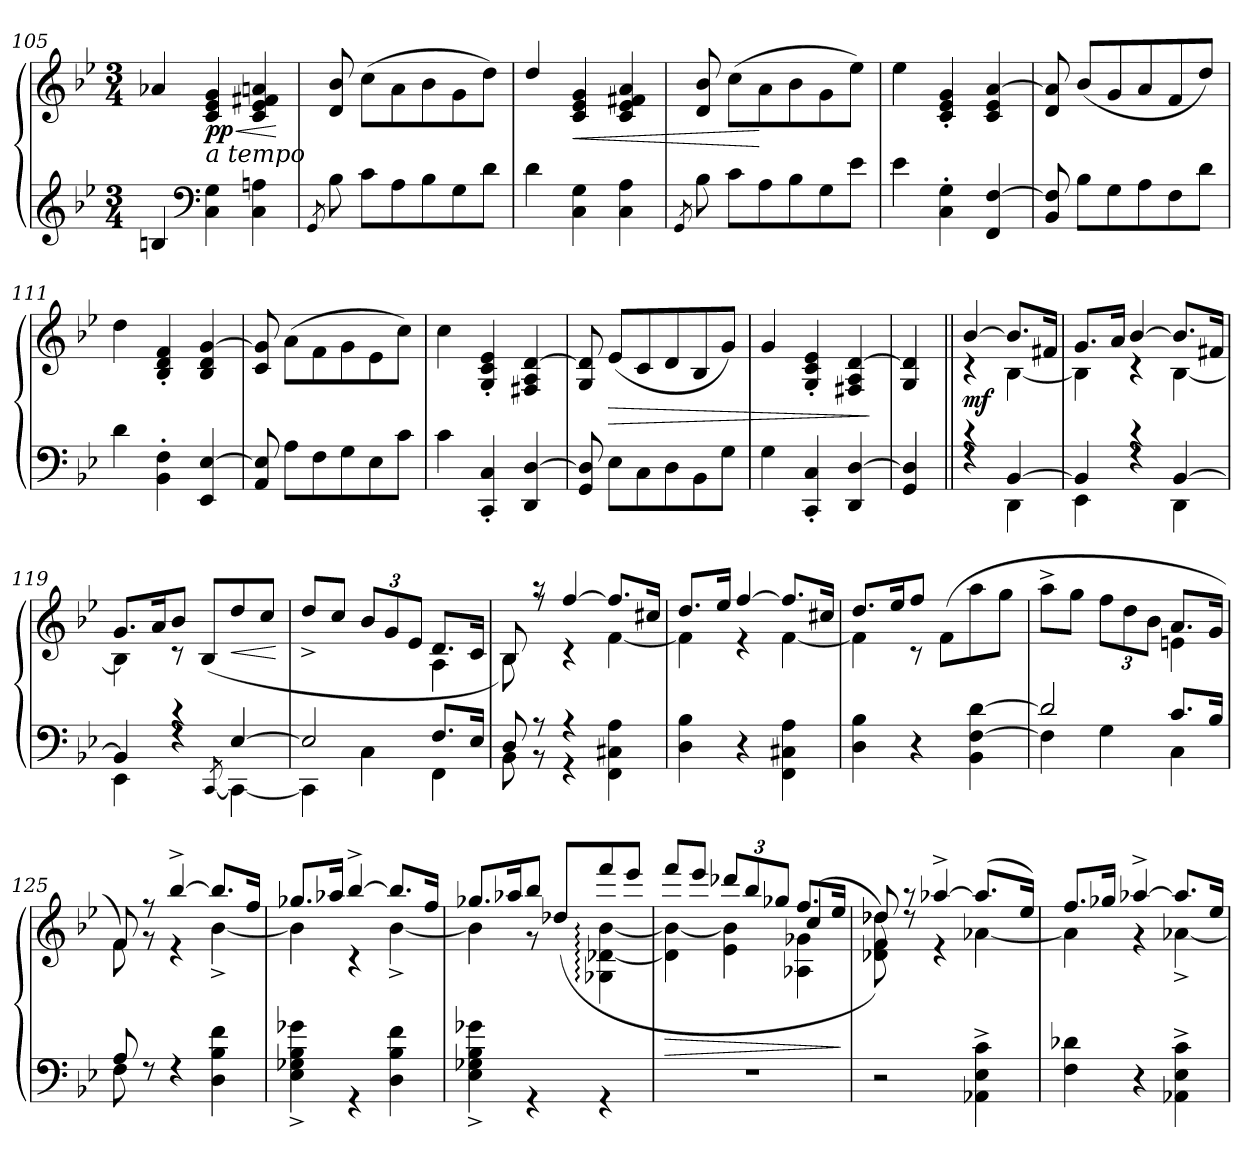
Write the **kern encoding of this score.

**kern	**kern	**dynam
*part1	*part1	*part1
*staff2	*staff1	*staff1/2
*clefG2	*clefG2	*
*k[b-e-]	*k[b-e-]	*
*B-:	*B-:	*
*M3/4	*M3/4	*
=105	=105	=105
4Bn/	4a-X/	.
*clefF4	*	*
!	!LO:TX:b:i:t=a tempo	!
!	!	!LO:HP:b
!	!	!LO:DY:n=1:b
4C\ 4G\	4c/ 4e-/ 4g/	< pp
4C\ 4Ani\	4c/ 4e-/ 4f#X/ 4an/	.
.	.	[
=106	=106	=106
8qGG/	.	.
8B-\	8d/ 8b-/	.
8c\L	(8cc\L	.
8A\	8a\	.
8B-\	8b-\	.
8G\	8g\	.
8d\J	8dd\J)	.
=107	=107	=107
4d\	4dd/	.
!	!	!LO:HP:b
4C\ 4G\	4c/ 4e-/ 4g/	<
4C\ 4A\	4c/ 4e-/ 4f#X/ 4a/	.
=108	=108	=108
8qGG/	.	.
8B-\	8d/ 8b-/	.
8c\L	(8cc\L	.
8A\	8a\	[
8B-\	8b-\	.
8G\	8g\	.
8e-\J	8ee-\J)	.
=109	=109	=109
4e-\	4ee-\	.
4C\'> 4G\'>	4c/'< 4e-/'< 4g/'<	.
4FF/ [4F/	4c/ 4e-/ [4a/	.
=110	=110	=110
8BB-/ 8F/]	8d/ 8a/]	.
8B-\L	(8b-/L	.
8G\	8g/	.
8A\	8a/	.
8F\	8f/	.
8d\J	8dd/J)	.
!!LO:LB:g=z
=111	=111	=111
4d\	4dd\	.
4BB-\'> 4F\'>	4B-/'< 4d/'< 4f/'<	.
4EE-/ [4E-/	4B-/ 4d/ [4g/	.
=112	=112	=112
8AA/ 8E-/]	8c/ 8g/]	.
8A\L	(8a\L	.
8F\	8f\	.
8G\	8g\	.
8E-\	8e-\	.
8c\J	8cc\J)	.
=113	=113	=113
4c\	4cc\	.
4CC/'< 4C/'<	4G/'< 4c/'< 4e-/'<	.
4DD/ [4D/	4F#X/ 4A/ [4d/	.
=114	=114	=114
8GG/ 8D/]	8G/ 8d/]	.
!	!	!LO:HP:b
8E-\L	(8e-/L	>
8C\	8c/	.
8D\	8d/	.
8BB-\	8B-/	.
8G\J	8g/J)	.
=115	=115	=115
4G\	4g/	.
4CC/'< 4C/'<	4G/'< 4c/'< 4e-/'<	.
4DD/ [4D/	4F#X/ 4A/ [4d/	.
.	.	]
=116	=116	=116
4GG/ 4D/]	4G/ 4d/]	.
=117||	=117||	=117||
*^	*^	*
!	!	!	!	!LO:DY:b
4rc	4rF	[>4b-/	4rc	mf
[>4BB-/	4DD\	8.b-/L]	[<4B-\	.
.	.	16f#X/Jk	.	.
=118	=118	=118	=118	=118
4BB-/]	4EE-\	8.g/L	4B-\]	.
.	.	16a/Jk	.	.
4rc	4rF	[>4b-/	4rc	.
[>4BB-/	4DD\	8.b-/L]	[4B-\	.
.	.	16f#X/Jk	.	.
=119	=119	=119	=119	=119
4BB-/]	4EE-\	8.g/L	4B-\]	.
.	.	16a/K	.	.
4rc	4rF	8b-/J	8rc	.
.	.	(>8B-/L	4.ryy	.
.	[<8qCC/	.	.	.
!	!	!	!	!LO:HP:b
[>4E-/	4CC\_	8dd/	.	<
.	.	8cc/J	.	.
*v	*v	*	*	*
*	*v	*v	*
.	.	[
=120	=120	=120
*^	*^	*
2E-/]	4CC\]	8dd^>/L	2ryy	.
.	.	8cc/J	.	.
*	*	*Xbrackettup	*	*
.	4C\	12b-/L	.	.
.	.	12g/	.	.
.	.	12e-/J	.	.
8.F/L	4FF\	8.d/L	4A\	.
16E-/Jk	.	16c/Jk	.	.
=121	=121	=121	=121	=121
8D/	8BB-\	8B-/	8B-\)	.
8rBB	8rA	8raa	8rff	.
4rGG	4rA	[>4ff/	4r	.
4FF\ 4C#X\ 4A\	4ryy	8.ff/L]	[<4f\	.
.	.	16cc#X/Jk	.	.
*v	*v	*	*	*
=122	=122	=122	=122
4D\ 4B-\	8.dd/L	4f\]	.
.	16ee-/Jk	.	.
4r	[>4ff/	4r	.
4FF\ 4C#X\ 4A\	8.ff/L]	[<4f\	.
.	16cc#X/Jk	.	.
=123	=123	=123	=123
4D\ 4B-\	8.dd/L	4f\]	.
.	16ee-/K	.	.
4r	8ff/J	8r	.
.	(>8f/L	4.ryy	.
4BB-\ [4F\ [4d\	8aa\	.	.
.	8gg\J	.	.
=124	=124	=124	=124
*^	*	*	*
2d/]	4F\]	8aa^<\L	2ryy	.
.	.	8gg\J	.	.
.	4G\	12ff\L	.	.
.	.	12dd\	.	.
.	.	12b-\J	.	.
8.c/L	4C\	8.a/L	4en\	.
16B-/Jk	.	16g/Jk	.	.
=125	=125	=125	=125	=125
8F\	8A/	8f/	8f\)	.
8ryy	8rF	8rg	8rff	.
4ryy	4rF	[>4bb-^>/	4r	.
4ryy	4D\ 4B-\ 4f\	8.bb-/L]	[<4b-^<\	.
.	.	16ff/Jk	.	.
=126	=126	=126	=126	=126
2.ryy	4E-\^> 4G-X\^> 4B-\^> 4g-X\^>	8.gg-X/L	4b-\]	.
.	.	16aa-X/Jk	.	.
.	4r	[>4bb-^>/	4rc	.
.	4D\ 4B-\ 4f\	8.bb-/L]	[<4b-^<\	.
.	.	16ff/Jk	.	.
!!LO:LB:g=z	!!
=127	=127	=127	=127	=127
2.ryy	4E-\^> 4G-X\^> 4B-\^> 4g-X\^>	8.gg-X/L	4b-\]	.
.	.	16aa-X/K	.	.
.	4r	8bb-/J	8r	.
.	.	(>8dd-X/L	8ryy	.
.	4r	8fff/	4G-X\: [<4d-X\: [<4b-\:	.
.	.	8eee-/J	.	.
*v	*v	*	*	*
*	*v	*v	*
=128	=128	=128
!	!	!LO:HP:b
*	*^	*
*	*	*^	*
2.r	8fff/L	4d-\] 4b-\_	2ryy	>
.	8eee-/J	.	.	.
.	12ddd-X/L	4e-\ 4b-\]	.	.
.	12bb-/	.	.	.
.	12gg-X/J	.	.	.
.	8.ff/L	4A-X\ 4g-X\	(4cc/	.
.	16ee-/Jk	.	.	.
*	*v	*v	*v	*
.	.	]
=129	=129	=129
*	*^	*
*	*	*^	*
2r	8dd-X/	8d-X\ 8f\	8dd-\))	.
.	8raa	8rdd	2ryy	.
.	[>4aa-X^>/	4r	.	.
4AA-X\^ 4E-\^ 4c\^	(>8.aa-/L]	[4a-X\	.	.
.	.	.	8ryy	.
.	16ee-/Jk)	.	.	.
*	*	*v	*v	*
=130	=130	=130	=130
4F\ 4d-X\	8.ff/L	4a-\]	.
.	16gg-X/Jk	.	.
4r	[>4aa-X^>/	4r	.
4AA-X\^ 4E-\^ 4c\^	8.aa-/L]	[<4a-X^<\	.
.	16ee-/Jk	.	.
*	*v	*v	*
=	=	=
*-	*-	*-
